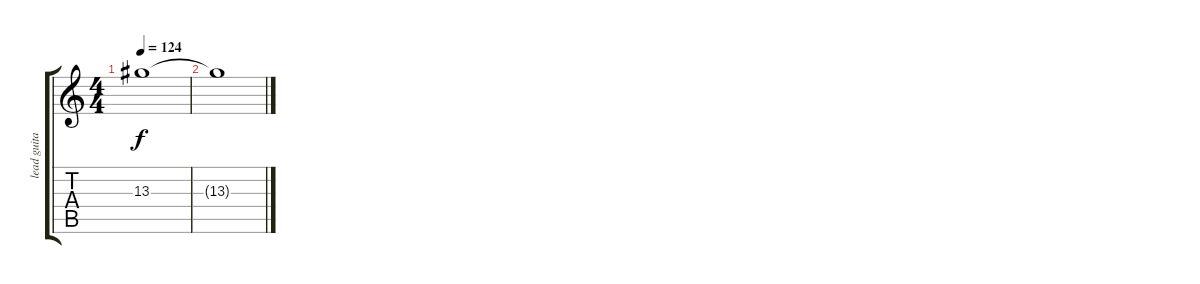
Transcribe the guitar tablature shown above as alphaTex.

\track ("lead guitar" "lead guita") {instrument overdrivenguitar}
\staff {score tabs}
\tuning (E4 B3 G3 D3 A2 E2) {hide}
\ts (4 4)
\tempo 124
\clef g2
\ks c
13.3.1{dy f volume 0} |
13.3{t}.1
